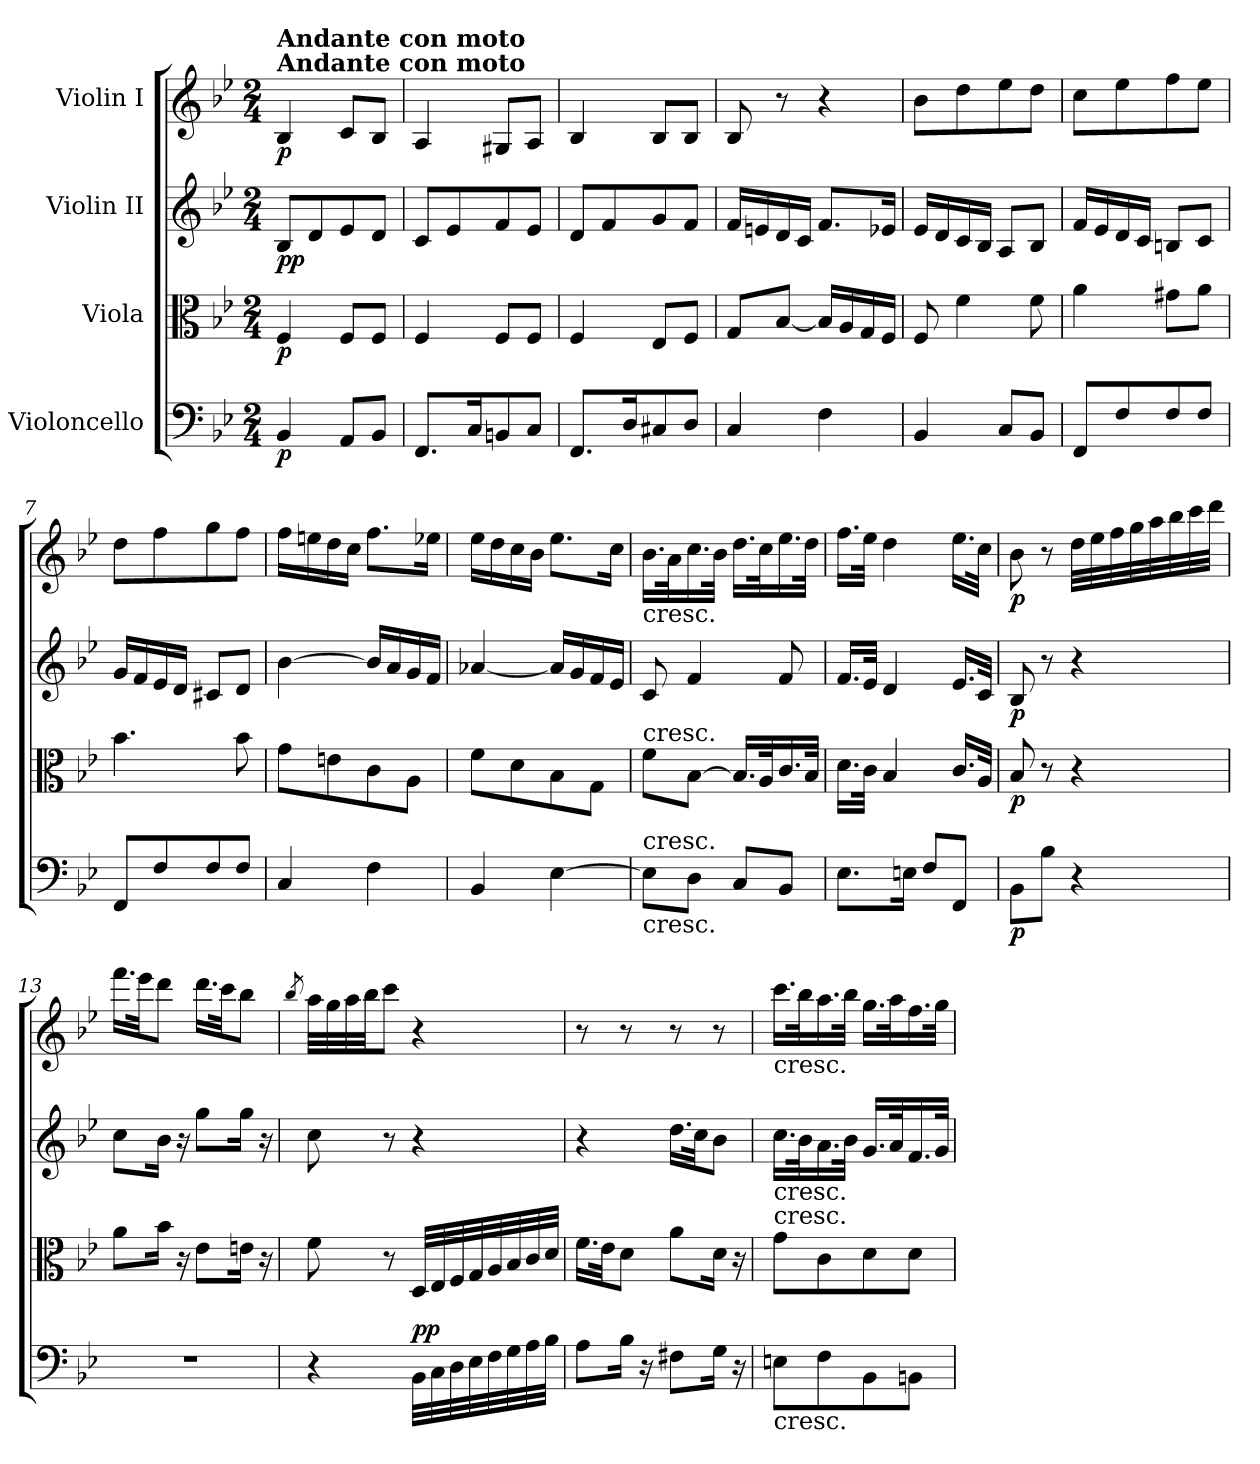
**kern	**dynam	**kern	**dynam	**kern	**dynam	**kern	**dynam
*part4	*part4	*part3	*part3	*part2	*part2	*part1	*part1
*staff4	*staff4	*staff3	*staff3	*staff2	*staff2	*staff1	*staff1
*I"Violoncello	*	*I"Viola	*	*I"Violin II	*	*I"Violin I	*
*clefF4	*	*clefC3	*	*clefG2	*	*clefG2	*
*k[b-e-]	*	*k[b-e-]	*	*k[b-e-]	*	*k[b-e-]	*
*M2/4	*	*M2/4	*	*M2/4	*	*M2/4	*
*MM50	*	*MM50	*	*MM50	*	*MM50	*
=1	=1	=1	=1	=1	=1	=1	=1
!	!	!	!	!	!	!LO:TX:a:B:t=Andante con moto	!
!	!	!	!	!	!	!LO:TX:a:B:t=Andante con moto	!
!	!LO:DY:b	!	!LO:DY:b	!	!LO:DY:b	!	!
!	!	!	!	!	!LO:DY:n=1:b	!	!LO:DY:b
4BB-/	p	4F/	p	8B-/L	p p	4B-/	p
.	.	.	.	8d/	.	.	.
8AA/L	.	8F/L	.	8e-/	.	8c/L	.
8BB-/J	.	8F/J	.	8d/J	.	8B-/J	.
=2	=2	=2	=2	=2	=2	=2	=2
8.FF/L	.	4F/	.	8c/L	.	4A/	.
.	.	.	.	8e-/	.	.	.
16C/K	.	.	.	.	.	.	.
8BBn/	.	8F/L	.	8f/	.	8G#X/L	.
8C/J	.	8F/J	.	8e-/J	.	8A/J	.
=3	=3	=3	=3	=3	=3	=3	=3
8.FF/L	.	4F/	.	8d/L	.	4B-/	.
.	.	.	.	8f/	.	.	.
16D/K	.	.	.	.	.	.	.
8C#X/	.	8E-/L	.	8g/	.	8B-/L	.
8D/J	.	8F/J	.	8f/J	.	8B-/J	.
=4	=4	=4	=4	=4	=4	=4	=4
4C/	.	8G/L	.	16f/LL	.	8B-/	.
.	.	.	.	16en/	.	.	.
.	.	[8B-/J	.	16d/	.	8r	.
.	.	.	.	16c/JJ	.	.	.
4F\	.	16B-/LL]	.	8.f/L	.	4r	.
.	.	16A/	.	.	.	.	.
.	.	16G/	.	.	.	.	.
.	.	16F/JJ	.	16e-X/Jk	.	.	.
=5	=5	=5	=5	=5	=5	=5	=5
4BB-/	.	8F/	.	16e-/LL	.	8b-\L	.
.	.	.	.	16d/	.	.	.
.	.	4f\	.	16c/	.	8dd\	.
.	.	.	.	16B-/JJ	.	.	.
8C/L	.	.	.	8A/L	.	8ee-\	.
8BB-/J	.	8f\	.	8B-/J	.	8dd\J	.
=6	=6	=6	=6	=6	=6	=6	=6
8FF/L	.	4a\	.	16f/LL	.	8cc\L	.
.	.	.	.	16e-/	.	.	.
8F/	.	.	.	16d/	.	8ee-\	.
.	.	.	.	16c/JJ	.	.	.
8F/	.	8g#X\L	.	8Bn/L	.	8ff\	.
8F/J	.	8a\J	.	8c/J	.	8ee-\J	.
=7	=7	=7	=7	=7	=7	=7	=7
8FF/L	.	4.b-\	.	16g/LL	.	8dd\L	.
.	.	.	.	16f/	.	.	.
8F/	.	.	.	16e-/	.	8ff\	.
.	.	.	.	16d/JJ	.	.	.
8F/	.	.	.	8c#X/L	.	8gg\	.
8F/J	.	8b-\	.	8d/J	.	8ff\J	.
=8	=8	=8	=8	=8	=8	=8	=8
4C/	.	8g\L	.	[4b-\	.	16ff\LL	.
.	.	.	.	.	.	16een\	.
.	.	8en\	.	.	.	16dd\	.
.	.	.	.	.	.	16cc\JJ	.
4F\	.	8c\	.	16b-/LL]	.	8.ff\L	.
.	.	.	.	16a/	.	.	.
.	.	8A\J	.	16g/	.	.	.
.	.	.	.	16f/JJ	.	16ee-X\Jk	.
=9	=9	=9	=9	=9	=9	=9	=9
4BB-/	.	8f\L	.	[4a-X/	.	16ee-\LL	.
.	.	.	.	.	.	16dd\	.
.	.	8d\	.	.	.	16cc\	.
.	.	.	.	.	.	16b-\JJ	.
[4E-\	.	8B-\	.	16a-/LL]	.	8.ee-\L	.
.	.	.	.	16g/	.	.	.
.	.	8G\J	.	16f/	.	.	.
.	.	.	.	16e-/JJ	.	16cc\Jk	.
=10	=10	=10	=10	=10	=10	=10	=10
!	!	!	!	!	!	!LO:TX:b:t=cresc.	!
!	!	!LO:TX:a:t=cresc.	!	!	!	!	!
!LO:TX:b:t=cresc.	!	!	!	!	!	!	!
!LO:TX:a:t=cresc.	!	!	!	!	!	!	!
8E-\L]	.	8f\L	.	8c/	.	16.b-\LL	.
.	.	.	.	.	.	32a\K	.
8D\J	.	[8B-\J	.	4f/	.	16.cc\	.
.	.	.	.	.	.	32b-\JJk	.
8C/L	.	16.B-/LL]	.	.	.	16.dd\LL	.
.	.	32A/K	.	.	.	32cc\K	.
8BB-/J	.	16.c/	.	8f/	.	16.ee-\	.
.	.	32B-/JJk	.	.	.	32dd\JJk	.
=11	=11	=11	=11	=11	=11	=11	=11
8.E-\L	.	16.d\LL	.	16.f/LL	.	16.ff\LL	.
.	.	32c\JJk	.	32e-/JJk	.	32ee-\JJk	.
.	.	4B-/	.	4d/	.	4dd\	.
16En\Jk	.	.	.	.	.	.	.
8F/L	.	.	.	.	.	.	.
8FF/J	.	16.c/LL	.	16.e-/LL	.	16.ee-\LL	.
.	.	32A/JJk	.	32c/JJk	.	32cc\JJk	.
=12	=12	=12	=12	=12	=12	=12	=12
!	!LO:DY:b	!	!LO:DY:b	!	!LO:DY:b	!	!LO:DY:b
8BB-\L	p	8B-/	p	8B-/	p	8b-\	p
8B-\J	.	8r	.	8r	.	8r	.
4r	.	4r	.	4r	.	32dd\LLL	.
.	.	.	.	.	.	32ee-\	.
.	.	.	.	.	.	32ff\	.
.	.	.	.	.	.	32gg\	.
.	.	.	.	.	.	32aa\	.
.	.	.	.	.	.	32bb-\	.
.	.	.	.	.	.	32ccc\	.
.	.	.	.	.	.	32ddd\JJJ	.
=13	=13	=13	=13	=13	=13	=13	=13
2r	.	8a\L	.	8cc\L	.	16.fff\LL	.
.	.	.	.	.	.	32eee-\JK	.
.	.	16b-\Jk	.	16b-\Jk	.	8ddd\J	.
.	.	16r	.	16r	.	.	.
.	.	8e-\L	.	8gg\L	.	16.ddd\LL	.
.	.	.	.	.	.	32ccc\JK	.
.	.	16en\Jk	.	16gg\Jk	.	8bb-\J	.
.	.	16r	.	16r	.	.	.
=14	=14	=14	=14	=14	=14	=14	=14
.	.	.	.	.	.	8qbb-/	.
4r	.	8f\	.	8cc\	.	32aa\LLL	.
.	.	.	.	.	.	32gg\	.
.	.	.	.	.	.	32aa\	.
.	.	.	.	.	.	32bb-\JJ	.
.	.	8r	.	8r	.	8ccc\J	.
!	!LO:DY:a	!	!	!	!	!	!
!	!LO:DY:n=1:b	!	!	!	!	!	!
32BB-\LLL	p p	32D/LLL	.	4r	.	4r	.
32C\	.	32E-/	.	.	.	.	.
32D\	.	32F/	.	.	.	.	.
32E-\	.	32G/	.	.	.	.	.
32F\	.	32A/	.	.	.	.	.
32G\	.	32B-/	.	.	.	.	.
32A\	.	32c/	.	.	.	.	.
32B-\JJJ	.	32d/JJJ	.	.	.	.	.
=15	=15	=15	=15	=15	=15	=15	=15
8A\L	.	16.f\LL	.	4r	.	8r	.
.	.	32e-\JK	.	.	.	.	.
16B-\Jk	.	8d\J	.	.	.	8r	.
16r	.	.	.	.	.	.	.
8F#X\L	.	8a\L	.	16.dd\LL	.	8r	.
.	.	.	.	32cc\JK	.	.	.
16G\Jk	.	16d\Jk	.	8b-\J	.	8r	.
16r	.	16r	.	.	.	.	.
=16	=16	=16	=16	=16	=16	=16	=16
!	!	!	!	!	!	!LO:TX:b:t=cresc.	!
!	!	!	!	!LO:TX:b:t=cresc.	!	!	!
!	!	!	!	!LO:TX:b:t=cresc.	!	!	!
!LO:TX:b:t=cresc.	!	!	!	!	!	!	!
8En\L	.	8g\L	.	16.cc\LL	.	16.ccc\LL	.
.	.	.	.	32b-\K	.	32bb-\K	.
8F\	.	8c\	.	16.a\	.	16.aa\	.
.	.	.	.	32b-\JJk	.	32bb-\JJk	.
8BB-\	.	8d\	.	16.g/LL	.	16.gg\LL	.
.	.	.	.	32a/K	.	32aa\K	.
8BBn\J	.	8d\J	.	16.f/	.	16.ff\	.
.	.	.	.	32g/JJk	.	32gg\JJk	.
=	=	=	=	=	=	=	=
*-	*-	*-	*-	*-	*-	*-	*-
